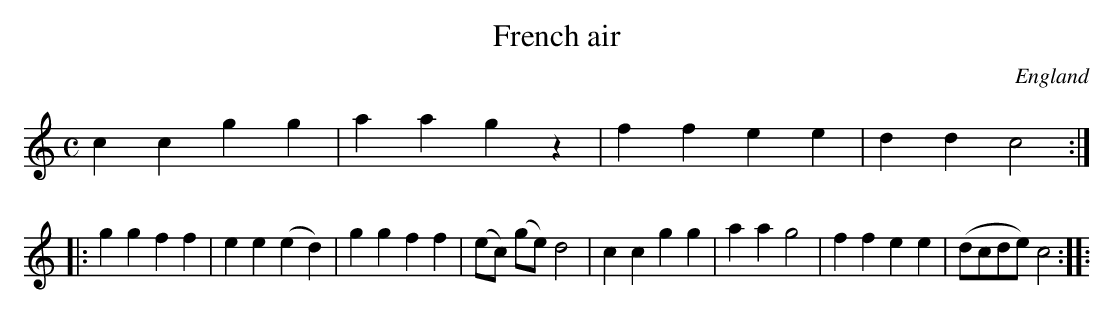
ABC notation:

X:1
T:French air
L:1/8
M:C
O:England
K:C major
c2c2 g2g2 | a2a2 g2z2 | f2f2 e2e2 | d2d2 c4 ::
g2g2 f2f2 | e2e2 (e2d2) | g2g2 f2f2 | (ec) (ge) d4 |\
c2c2 g2g2 | a2a2 g4 | f2f2 e2e2 | (dcde) c4 ::
